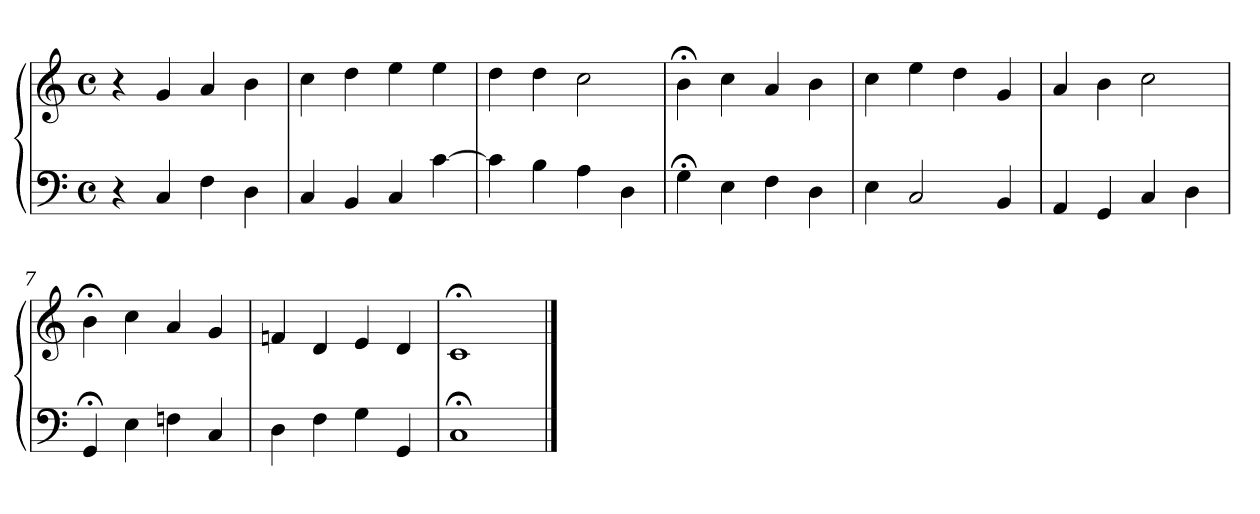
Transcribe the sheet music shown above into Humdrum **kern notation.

**kern	**kern
*part1	*part1
*staff2	*staff1
*clefF4	*clefG2
*M4/4	*M4/4
*met(c)	*met(c)
=1	=1
4r	4r
4C	4g
4F	4a
4D	4b
=2	=2
4C	4cc
4BB	4dd
4C	4ee
[4c	4ee
=3	=3
4c]	4dd
4B	4dd
4A	2cc
4D	.
=4	=4
4G;<	4b;<
4E	4cc
4F	4a
4D	4b
=5	=5
4E	4cc
2C	4ee
.	4dd
4BB	4g
=6	=6
4AA	4a
4GG	4b
4C	2cc
4D	.
=7	=7
4GG;<	4b;<
4E	4cc
4Fn	4a
4C	4g
=8	=8
4D	4fn
4F	4d
4G	4e
4GG	4d
!!LO:LB:g=z
=9	=9
1C;<	1c;<
==	==
*-	*-
